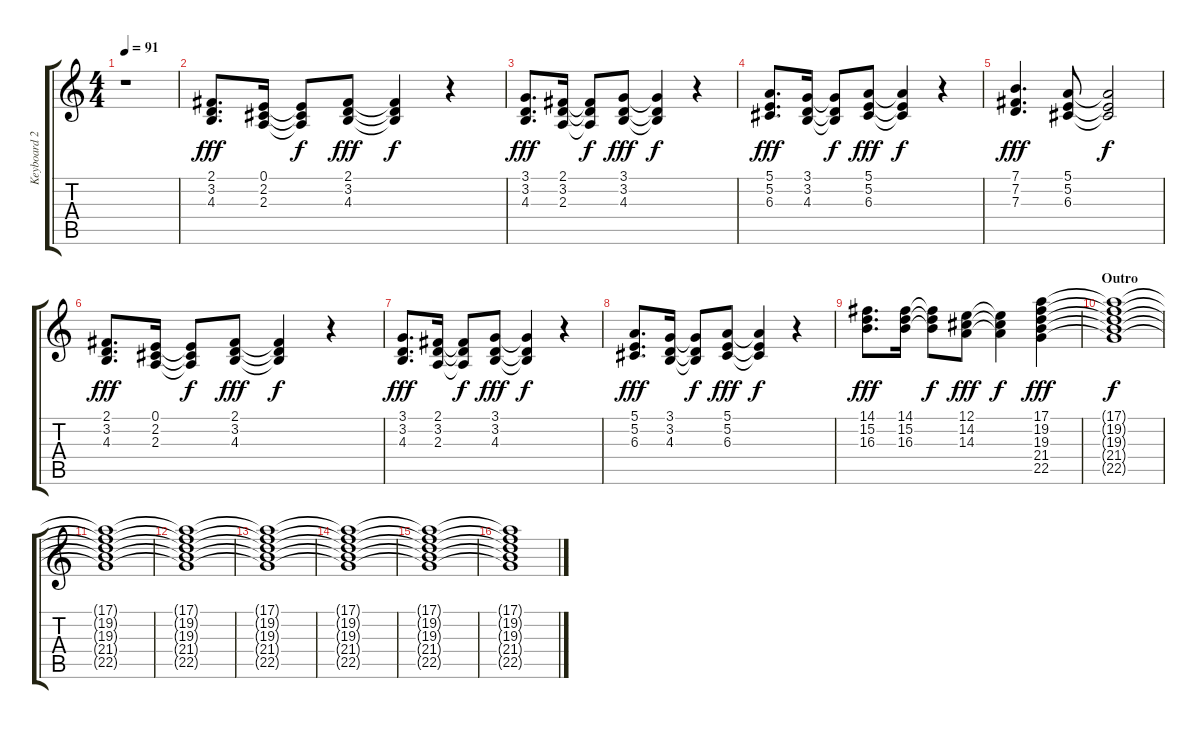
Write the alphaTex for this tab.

\track ("Keyboard 2" "Keyboard 2") {instrument synthbrass1}
\staff {score tabs}
\tuning (E4 B3 G3 D3 A2 E2) {hide}
\ts (4 4)
\tempo 91
\clef g2
\ks c
r.1{dy fff} |
(2.1 3.2 4.3).8{d} (0.1 2.2 2.3).16 (0.1{t} 2.2{t} 2.3{t}).8{dy f} (2.1 3.2 4.3).8{dy fff} (2.1{t} 3.2{t} 4.3{t}).4{dy f} r.4 |
(3.1 3.2 4.3).8{d dy fff} (2.1 3.2 2.3).16 (2.1{t} 3.2{t} 2.3{t}).8{dy f} (3.1 3.2 4.3).8{dy fff} (3.1{t} 3.2{t} 4.3{t}).4{dy f} r.4 |
(5.1 5.2 6.3).8{d dy fff} (3.1 3.2 4.3).16 (3.1{t} 3.2{t} 4.3{t}).8{dy f} (5.1 5.2 6.3).8{dy fff} (5.1{t} 5.2{t} 6.3{t}).4{dy f} r.4 |
(7.1 7.2 7.3).4{d dy fff} (5.1 5.2 6.3).8 (5.1{t} 5.2{t} 6.3{t}).2{dy f} |
(2.1 3.2 4.3).8{d dy fff} (0.1 2.2 2.3).16 (0.1{t} 2.2{t} 2.3{t}).8{dy f} (2.1 3.2 4.3).8{dy fff} (2.1{t} 3.2{t} 4.3{t}).4{dy f} r.4 |
(3.1 3.2 4.3).8{d dy fff} (2.1 3.2 2.3).16 (2.1{t} 3.2{t} 2.3{t}).8{dy f} (3.1 3.2 4.3).8{dy fff} (3.1{t} 3.2{t} 4.3{t}).4{dy f} r.4 |
(5.1 5.2 6.3).8{d dy fff} (3.1 3.2 4.3).16 (3.1{t} 3.2{t} 4.3{t}).8{dy f} (5.1 5.2 6.3).8{dy fff} (5.1{t} 5.2{t} 6.3{t}).4{dy f} r.4 |
(14.1 15.2 16.3).8{d dy fff} (14.1 15.2 16.3).16 (14.1{t} 15.2{t} 16.3{t}).8{dy f} (12.1 14.2 14.3).8{dy fff} (12.1{t} 14.2{t} 14.3{t}).4{dy f} (17.1 19.2 19.3 21.4 22.5).4{dy fff} |
\section ("" "Outro")
(17.1{t} 19.2{t} 19.3{t} 21.4{t} 22.5{t}).1{dy f} |
(17.1{t} 19.2{t} 19.3{t} 21.4{t} 22.5{t}).1 |
(17.1{t} 19.2{t} 19.3{t} 21.4{t} 22.5{t}).1 |
(17.1{t} 19.2{t} 19.3{t} 21.4{t} 22.5{t}).1 |
(17.1{t} 19.2{t} 19.3{t} 21.4{t} 22.5{t}).1 |
(17.1{t} 19.2{t} 19.3{t} 21.4{t} 22.5{t}).1{volume 0} |
(17.1{t} 19.2{t} 19.3{t} 21.4{t} 22.5{t}).1
